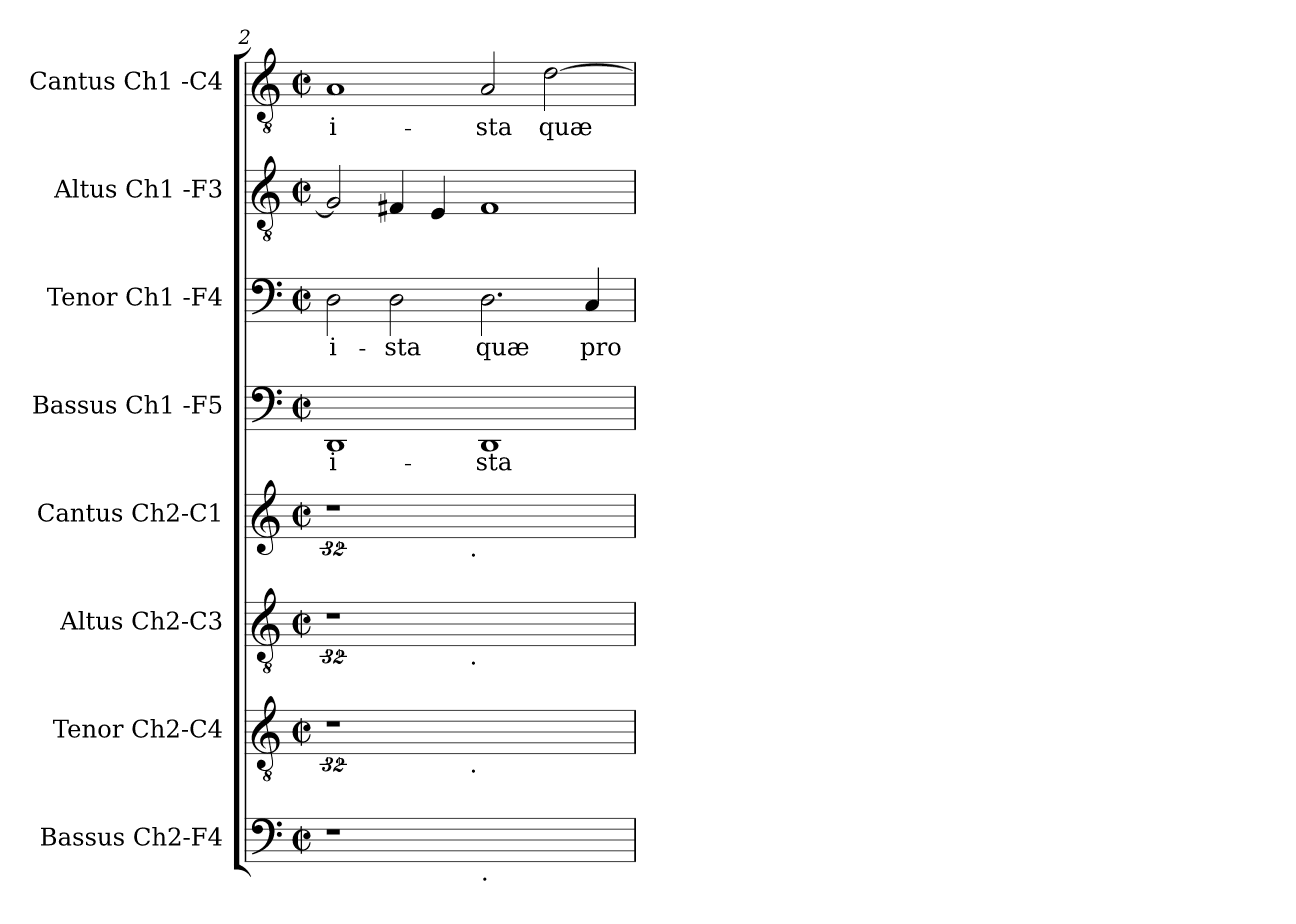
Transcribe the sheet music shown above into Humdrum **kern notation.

**kern	**kern	**kern	**kern	**kern	**text	**kern	**text	**kern	**kern	**text
*part8	*part7	*part6	*part5	*part4	*part4	*part3	*part3	*part2	*part1	*part1
*staff8	*staff7	*staff6	*staff5	*staff4	*staff4	*staff3	*staff3	*staff2	*staff1	*staff1
*I"Bassus Ch2-F4	*I"Tenor Ch2-C4	*I"Altus Ch2-C3	*I"Cantus Ch2-C1	*I"Bassus Ch1 -F5	*	*I"Tenor Ch1 -F4	*	*I"Altus Ch1 -F3	*I"Cantus Ch1 -C4	*
*I'B2	*I'T2	*I'A2	*I'C2	*I'B1	*	*I'T1	*	*I'A1	*I'C1	*
*clefF4	*clefGv2	*clefGv2	*clefG2	*clefF4	*	*clefF4	*	*clefGv2	*clefGv2	*
*k[]	*k[]	*k[]	*k[]	*k[]	*	*k[]	*	*k[]	*k[]	*
*M2/2	*M2/2	*M2/2	*M2/2	*M2/2	*	*M2/2	*	*M2/2	*M2/2	*
*met(c|)	*met(c|)	*met(c|)	*met(c|)	*met(c|)	*	*met(c|)	*	*met(c|)	*met(c|)	*
=2	=2	=2	=2	=2	=2	=2	=2	=2	=2	=2
!	!	!	!	!	!LO:LY:b	!	!LO:LY:b	!	!	!LO:LY:b
1r	32%31r	32%31r	32%31r	1DD	i-	2D\	i-	2G/]	1A	i-
!	!	!	!	!	!	!	!LO:LY:b	!	!	!
.	.	.	.	.	.	2D\	-sta	4F#X/	.	.
.	.	.	.	.	.	.	.	4E/	.	.
!	!	!	!LO:TX:b:t=.	!	!	!	!	!	!	!
!	!	!LO:TX:b:t=.	!	!	!	!	!	!	!	!
!	!LO:TX:b:t=.	!	!	!	!	!	!	!	!	!
.	1ryy	1ryy	1ryy	.	.	.	.	.	.	.
!LO:TX:b:t=.	!	!	!	!	!	!	!	!	!	!
!	!	!	!	!	!LO:LY:b	!	!LO:LY:b	!	!	!LO:LY:b
1ryy	.	.	.	1DD	-sta	2.D\	quæ	1F#	2A/	-sta
!	!	!	!	!	!	!	!	!	!	!LO:LY:b
.	.	.	.	.	.	.	.	.	[>2d\	quæ
!	!	!	!	!	!	!	!LO:LY:b	!	!	!
.	.	.	.	.	.	4C/	pro-	.	.	.
.	32ryy	32ryy	32ryy	.	.	.	.	.	.	.
=	=	=	=	=	=	=	=	=	=	=
*-	*-	*-	*-	*-	*-	*-	*-	*-	*-	*-
